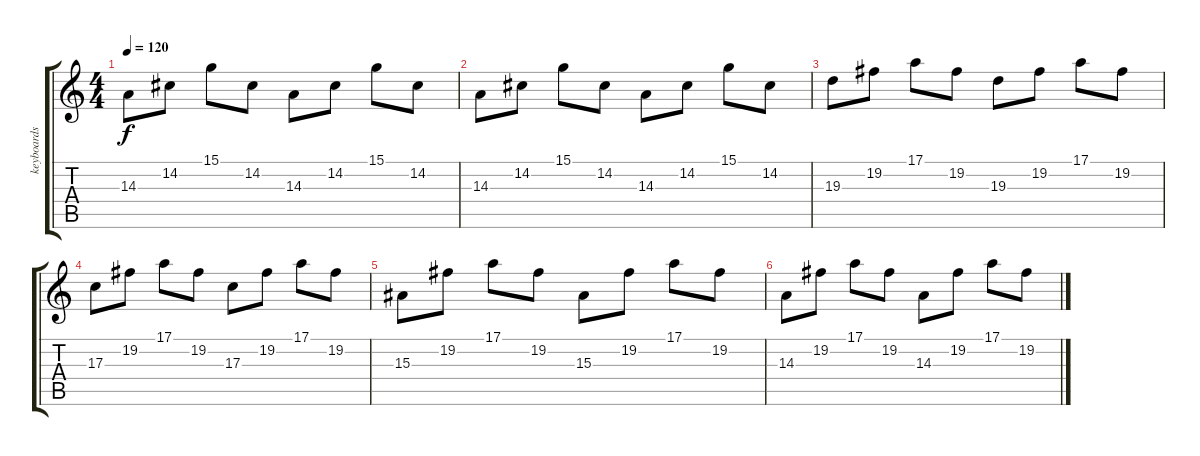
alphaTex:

\track ("keyboards" "keyboards") {instrument acousticgrandpiano}
\staff {score tabs}
\tuning (E4 B3 G3 D3 A2 E2) {hide}
\ts (4 4)
\tempo 120
\clef g2
\ks c
14.3.8{dy f} 14.2.8 15.1.8 14.2.8 14.3.8 14.2.8 15.1.8 14.2.8 |
14.3.8 14.2.8 15.1.8 14.2.8 14.3.8 14.2.8 15.1.8 14.2.8 |
19.3.8 19.2.8 17.1.8 19.2.8 19.3.8 19.2.8 17.1.8 19.2.8 |
17.3.8 19.2.8 17.1.8 19.2.8 17.3.8 19.2.8 17.1.8 19.2.8 |
15.3.8 19.2.8 17.1.8 19.2.8 15.3.8 19.2.8 17.1.8 19.2.8 |
14.3.8 19.2.8 17.1.8 19.2.8 14.3.8 19.2.8 17.1.8 19.2.8
